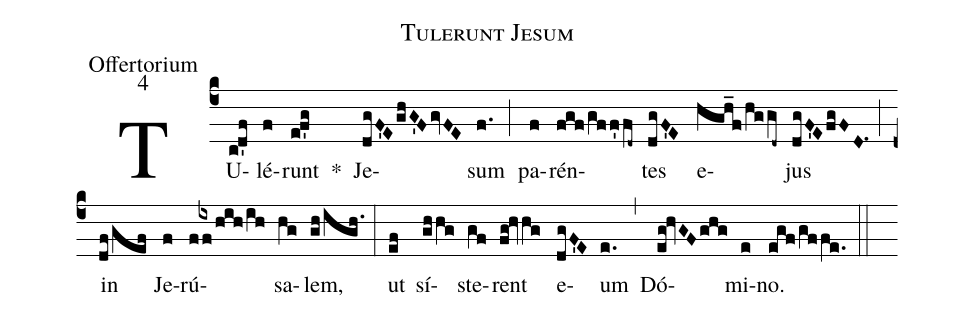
name:Tulerunt Jesum;
office-part:Offertorium;
mode:4;
%%
(c4) TU(cd'f)lé(f)runt(ef'g) *() Je(dgF'EghG'FgvFE)sum(f.) (;) pa(f)rén(fgf/gff'fd~)tes(dgF'E) e(hgh_fhggd~)jus(dgF'EfgFD.1) (;) in(df/gef) Je(f)rú(f/[1]{/[-1]ix}f/hih/ih)sa(hg)lem,(gh/igh.) (:) ut(ef) sí(ghhg)ste(gf)rent(fg!hvhg) e(dgF'E)um(e.) (,) Dó(eg!hvGFghg)mi(e)no.(egf/gffe.) (::)
